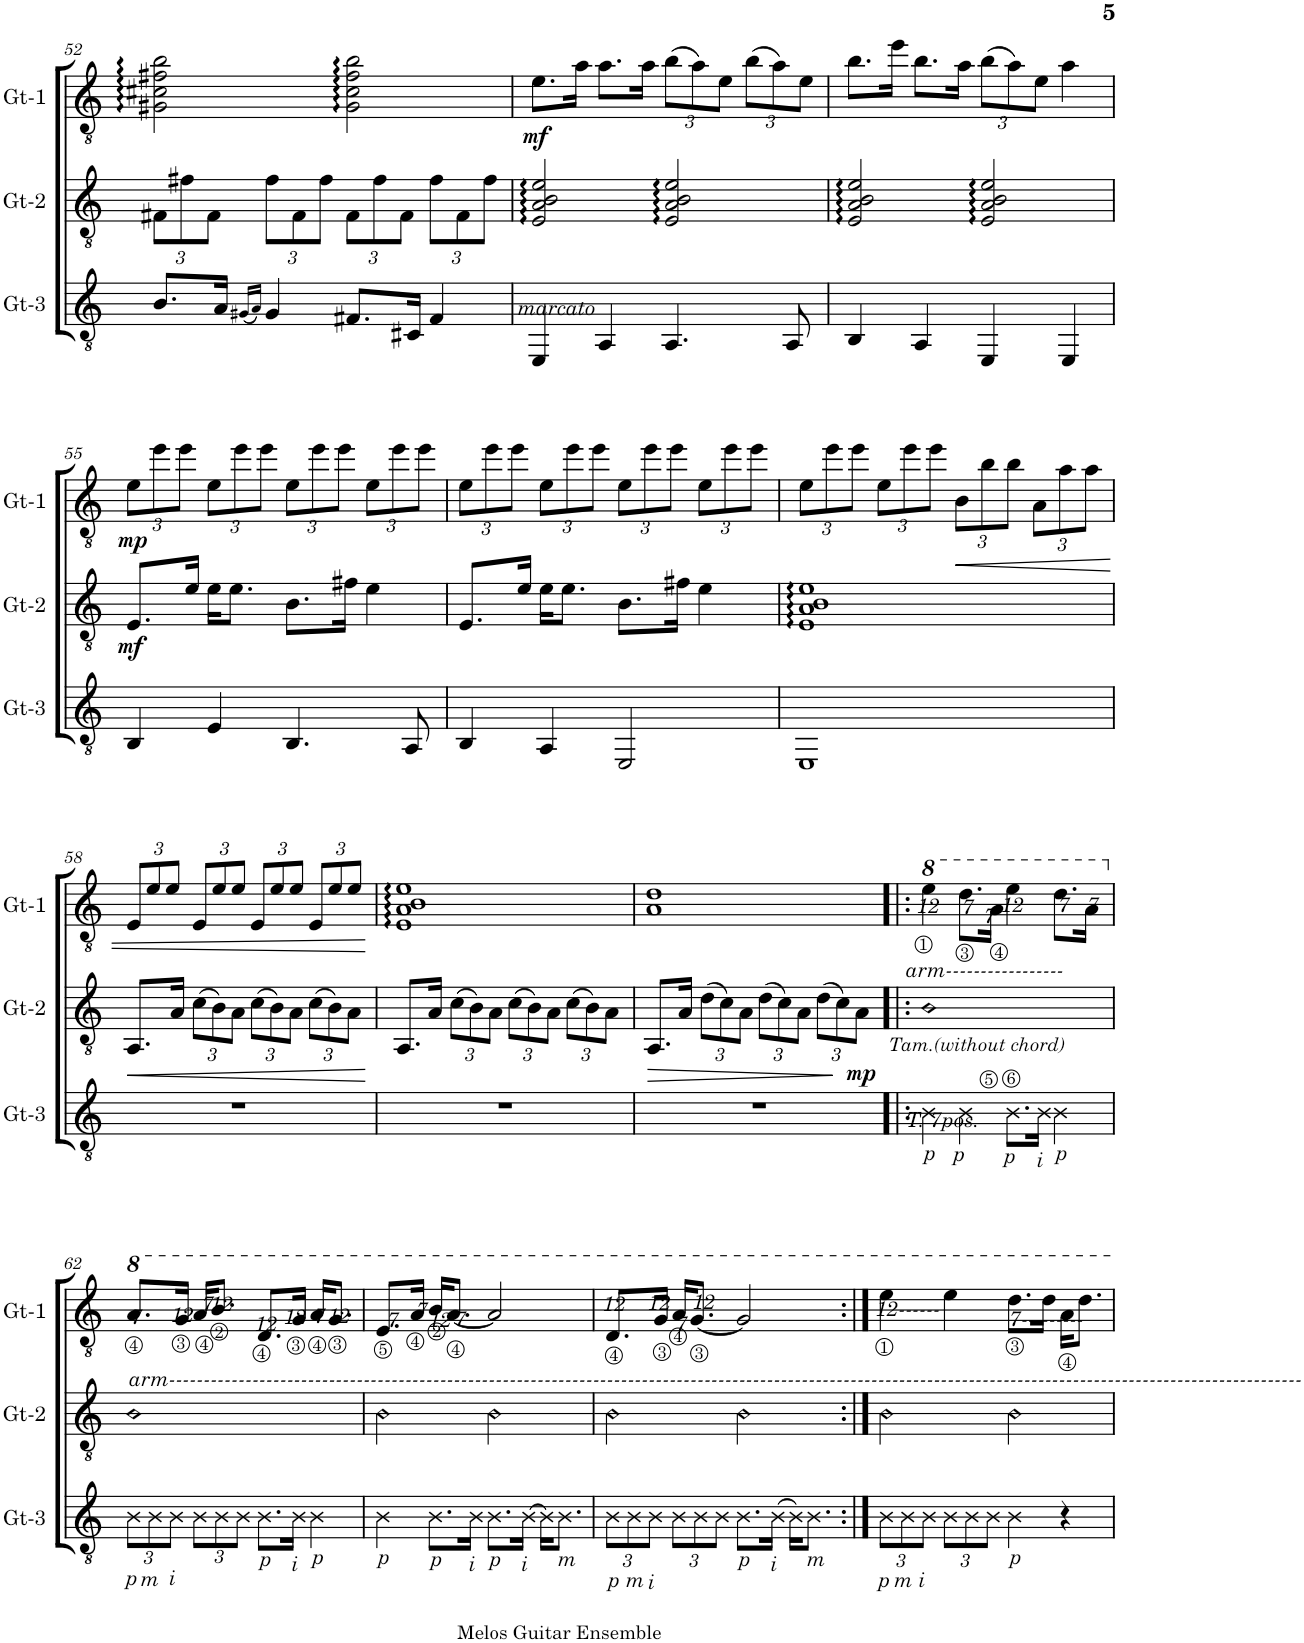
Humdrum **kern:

**kern	**kern	**dynam	**kern	**dynam
*part3	*part2	*part2	*part1	*part1
*staff3	*staff2	*staff2	*staff1	*staff1
*I"Gt-3	*I"Gt-2	*	*I"Gt-1	*
*I'Gt-3	*I'Gt-2	*	*I'Gt-1	*
!!LO:PB:g=z
*clefGv2	*clefGv2	*	*clefGv2	*
*k[]	*k[]	*	*k[]	*
*M4/4	*M4/4	*	*M4/4	*
*	*Xbrackettup	*	*	*
=52	=52	=52	=52	=52
8.B/L	12F#X\L	.	2G#X\ 2c#X\ 2f#X\ 2b\	.
.	12f#X\	.	.	.
.	12F#\J	.	.	.
16A/Jk	.	.	.	.
(16qG#X/LL	.	.	.	.
16qA/JJ)	.	.	.	.
4G#/	12f#\L	.	.	.
.	12F#\	.	.	.
.	12f#\J	.	.	.
8.F#X/L	12F#\L	.	2G#\ 2c#\ 2f#\ 2b\	.
.	12f#\	.	.	.
.	12F#\J	.	.	.
16C#X/Jk	.	.	.	.
4F#/	12f#\L	.	.	.
.	12F#\	.	.	.
.	12f#\J	.	.	.
=53	=53	=53	=53	=53
!LO:TX:b:i:t=marcato	!	!	!	!
!	!	!	!	!LO:DY:b
4EE/	2E/ 2A/ 2B/ 2e/	.	8.e\L	mf
.	.	.	16a\Jk	.
4AA/	.	.	8.a\L	.
.	.	.	16a\Jk	.
*	*	*	*Xbrackettup	*
4.AA/	2E/ 2A/ 2B/ 2e/	.	(12b\L	.
.	.	.	12a\)	.
.	.	.	12e\J	.
.	.	.	(12b\L	.
.	.	.	12a\)	.
8AA/	.	.	.	.
.	.	.	12e\J	.
=54	=54	=54	=54	=54
4BB/	2E/ 2A/ 2B/ 2e/	.	8.b\L	.
.	.	.	16ee\Jk	.
4AA/	.	.	8.b\L	.
.	.	.	16a\Jk	.
4EE/	2E/ 2A/ 2B/ 2e/	.	(12b\L	.
.	.	.	12a\)	.
.	.	.	12e\J	.
4EE/	.	.	4a\	.
!!LO:LB:g=z
=55	=55	=55	=55	=55
!	!	!LO:DY:b	!	!LO:DY:b
4BB/	8.E/L	mf	12e\L	mp
.	.	.	12ee\	.
.	.	.	12ee\J	.
.	16e/Jk	.	.	.
4E/	16e\KL	.	12e\L	.
.	8.e\J	.	.	.
.	.	.	12ee\	.
.	.	.	12ee\J	.
4.BB/	8.B\L	.	12e\L	.
.	.	.	12ee\	.
.	.	.	12ee\J	.
.	16f#X\Jk	.	.	.
.	4e\	.	12e\L	.
.	.	.	12ee\	.
8AA/	.	.	.	.
.	.	.	12ee\J	.
=56	=56	=56	=56	=56
4BB/	8.E/L	.	12e\L	.
.	.	.	12ee\	.
.	.	.	12ee\J	.
.	16e/Jk	.	.	.
4AA/	16e\KL	.	12e\L	.
.	8.e\J	.	.	.
.	.	.	12ee\	.
.	.	.	12ee\J	.
2EE/	8.B\L	.	12e\L	.
.	.	.	12ee\	.
.	.	.	12ee\J	.
.	16f#X\Jk	.	.	.
.	4e\	.	12e\L	.
.	.	.	12ee\	.
.	.	.	12ee\J	.
=57	=57	=57	=57	=57
1EE	1E 1A 1B 1e	.	12e\L	.
.	.	.	12ee\	.
.	.	.	12ee\J	.
.	.	.	12e\L	.
.	.	.	12ee\	.
.	.	.	12ee\J	.
!	!	!	!	!LO:HP:b
.	.	.	12B\L	<
.	.	.	12b\	.
.	.	.	12b\J	.
.	.	.	12A\L	.
.	.	.	12a\	.
.	.	.	12a\J	.
!!LO:LB:g=z
=58	=58	=58	=58	=58
!	!	!LO:HP:b	!	!
1r	8.AA/L	<	12E/L	.
.	.	.	12e/	.
.	.	.	12e/J	.
.	16A/Jk	.	.	.
.	(12c\L	.	12E/L	.
.	12B\)	.	12e/	.
.	12A\J	.	12e/J	.
.	(12c\L	.	12E/L	.
.	12B\)	.	12e/	.
.	12A\J	.	12e/J	.
.	(12c\L	.	12E/L	.
.	12B\)	.	12e/	.
.	12A\J	.	12e/J	.
.	.	[	.	[
=59	=59	=59	=59	=59
1r	8.AA/L	.	1E 1A 1B 1e	.
.	16A/Jk	.	.	.
.	(12c\L	.	.	.
.	12B\)	.	.	.
.	12A\J	.	.	.
.	(12c\L	.	.	.
.	12B\)	.	.	.
.	12A\J	.	.	.
.	(12c\L	.	.	.
.	12B\)	.	.	.
.	12A\J	.	.	.
=60	=60	=60	=60	=60
!	!	!LO:HP:b	!	!
1r	8.AA/L	>	1A 1d	.
.	16A/Jk	.	.	.
.	(12d\L	.	.	.
.	12c\)	.	.	.
.	12A\J	.	.	.
.	(12d\L	.	.	.
.	12c\)	.	.	.
.	12A\J	.	.	.
.	(12d\L	.	.	.
.	12c\)	.	.	.
!	!	!LO:DY:n=1:b	!	!
.	12A\J	] mp	.	.
=61!|:	=61!|:	=61!|:	=61!|:	=61!|:
!	!LO:N:head=diamond	!	!	!
*	*	*	*8va	*
!	!	!	!LO:TX:b:i:t=12	!
!	!	!	!LO:TX:b:i:t=arm-----------------	!
!	!LO:TX:b:i:t=Tam.(without chord)	!	!	!
!LO:TX:b:i:t=p	!	!	!	!
!LO:TX:b:i:t=T. 7pos.	!	!	!	!
4B\	1B	.	4ee\	.
!	!	!	!LO:TX:b:i:t=7	!
!LO:TX:b:i:t=p	!	!	!	!
4B\	.	.	8.dd\L	.
!	!	!	!LO:TX:b:i:t=7	!
.	.	.	16a\Jk	.
!	!	!	!LO:TX:b:i:t=12	!
!LO:TX:b:i:t=p	!	!	!	!
8.B\L	.	.	4ee\	.
!LO:TX:b:i:t=i	!	!	!	!
16B\Jk	.	.	.	.
!	!	!	!LO:TX:b:i:t=7	!
!LO:TX:b:i:t=p	!	!	!	!
4B\	.	.	8.dd\L	.
!	!	!	!LO:TX:b:i:t=7	!
.	.	.	16a\Jk	.
!!LO:LB:g=z
=62	=62	=62	=62	=62
*Xbrackettup	*	*	*	*
!	!LO:N:head=diamond	!	!	!
*	*	*	*X8va	*
!	!	!	!LO:TX:b:i:t=7	!
!	!	!	!LO:TX:b:i:t=arm-------------------------------------------------------------------------------------------------------------------------------------------------------------------	!
!LO:TX:b:i:t=p	!	!	!	!
12B\L	1B	.	8.a/L	.
!LO:TX:b:i:t=m	!	!	!	!
12B\	.	.	.	.
!LO:TX:b:i:t=i	!	!	!	!
12B\J	.	.	.	.
!	!	!	!LO:TX:b:i:t=12	!
.	.	.	16g/Jk	.
!	!	!	!LO:TX:b:i:t=7	!
12B\L	.	.	16a/KL	.
!	!	!	!LO:TX:b:i:t=12	!
.	.	.	8.b/J	.
12B\	.	.	.	.
12B\J	.	.	.	.
!	!	!	!LO:TX:b:i:t=12	!
!LO:TX:b:i:t=p	!	!	!	!
8.B\L	.	.	8.d/L	.
!	!	!	!LO:TX:b:i:t=12	!
!LO:TX:b:i:t=i	!	!	!	!
16B\Jk	.	.	16g/Jk	.
!	!	!	!LO:TX:b:i:t=7	!
!LO:TX:b:i:t=p	!	!	!	!
4B\	.	.	16a/KL	.
!	!	!	!LO:TX:b:i:t=12	!
.	.	.	8.g/J	.
=63	=63	=63	=63	=63
!	!	!	!LO:TX:b:i:t=7	!
!LO:TX:b:i:t=p	!	!	!	!
!	!LO:N:head=diamond	!	!	!
4B\	2B\	.	8.e/L	.
!	!	!	!LO:TX:b:i:t=7	!
.	.	.	16a/Jk	.
!	!	!	!LO:TX:b:i:t=12	!
!LO:TX:b:i:t=p	!	!	!	!
8.B\L	.	.	16b/KL	.
!	!	!	!LO:TX:b:i:t=7	!
.	.	.	[8.a/J	.
!LO:TX:b:i:t=i	!	!	!	!
16B\Jk	.	.	.	.
!LO:TX:b:i:t=p	!	!	!	!
!	!LO:N:head=diamond	!	!	!
8.B\L	2B\	.	2a/]	.
!LO:TX:b:i:t=i	!	!	!	!
[16B\Jk	.	.	.	.
16B\KL]	.	.	.	.
!LO:TX:b:i:t=m	!	!	!	!
8.B\J	.	.	.	.
=64	=64	=64	=64	=64
!	!	!	!LO:TX:b:i:t=12	!
!LO:TX:b:i:t=p	!	!	!	!
!	!LO:N:head=diamond	!	!	!
12B\L	2B\	.	8.d/L	.
!LO:TX:b:i:t=m	!	!	!	!
12B\	.	.	.	.
!LO:TX:b:i:t=i	!	!	!	!
12B\J	.	.	.	.
!	!	!	!LO:TX:b:i:t=12	!
.	.	.	16g/Jk	.
!	!	!	!LO:TX:b:i:t=7	!
12B\L	.	.	16a/KL	.
!	!	!	!LO:TX:b:i:t=12	!
.	.	.	[8.g/J	.
12B\	.	.	.	.
12B\J	.	.	.	.
!LO:TX:b:i:t=p	!	!	!	!
!	!LO:N:head=diamond	!	!	!
8.B\L	2B\	.	2g/]	.
!LO:TX:b:i:t=i	!	!	!	!
(16B\Jk	.	.	.	.
16B\KL)	.	.	.	.
!LO:TX:b:i:t=m	!	!	!	!
8.B\J	.	.	.	.
=65:|!	=65:|!	=65:|!	=65:|!	=65:|!
!	!	!	!LO:TX:b:i:t=12------	!
!LO:TX:b:i:t=p	!	!	!	!
!	!LO:N:head=diamond	!	!	!
12B\L	2B\	.	4ee\	.
!LO:TX:b:i:t=m	!	!	!	!
12B\	.	.	.	.
!LO:TX:b:i:t=i	!	!	!	!
12B\J	.	.	.	.
12B\L	.	.	4ee\	.
12B\	.	.	.	.
12B\J	.	.	.	.
!	!	!	!LO:TX:b:i:t=7---------	!
!LO:TX:b:i:t=p	!	!	!	!
!	!LO:N:head=diamond	!	!	!
4B\	2B\	.	8.dd\L	.
.	.	.	16dd\Jk	.
4r	.	.	16a\KL	.
.	.	.	8.dd\J	.
=	=	=	=	=
*-	*-	*-	*-	*-
